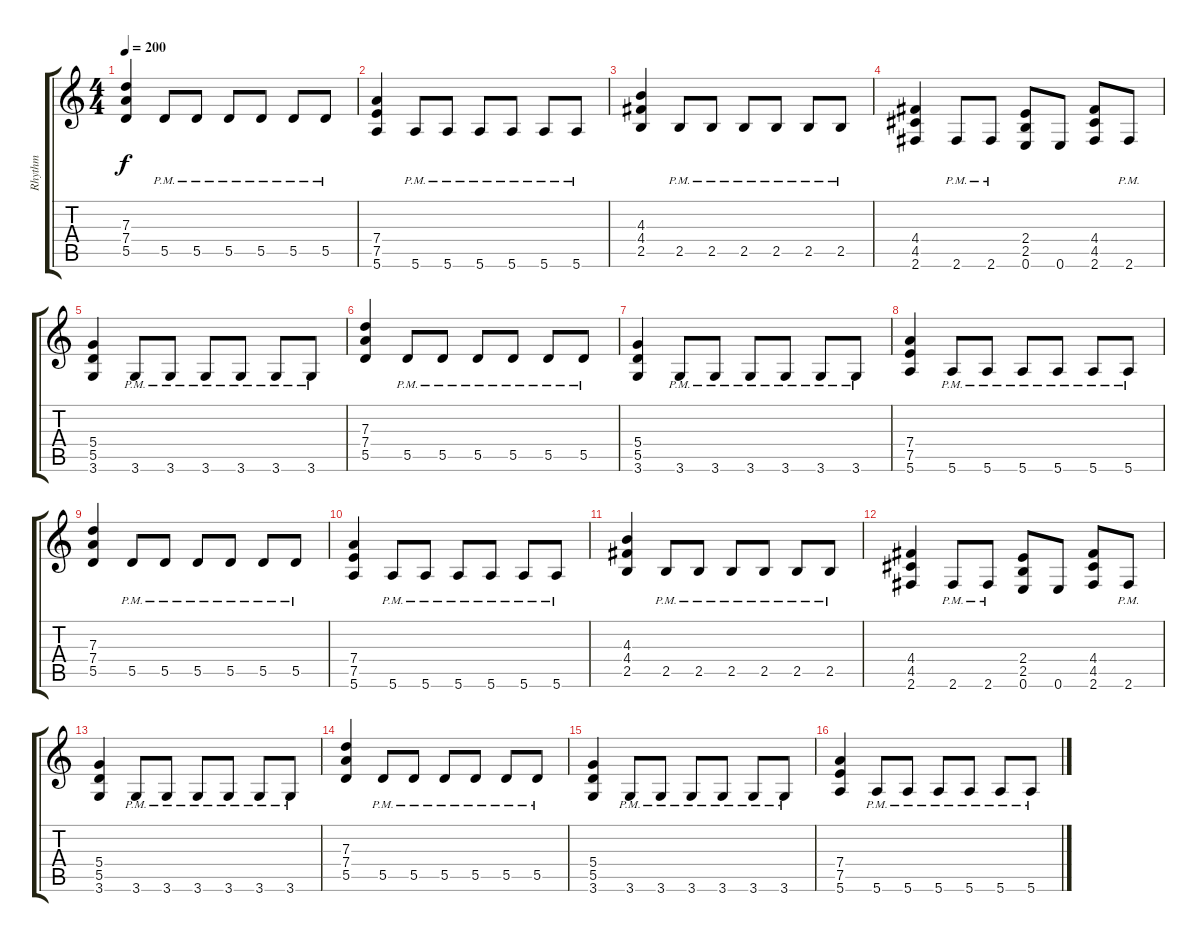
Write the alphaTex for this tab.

\track ("Rhythm" "Rhythm") {instrument distortionguitar}
\staff {score tabs}
\tuning (E4 B3 G3 D3 A2 E2) {hide}
\ts (4 4)
\tempo 200
\clef g2
\ks c
(7.3 7.4 5.5).4{dy f} 5.5{pm}.8 5.5{pm}.8 5.5{pm}.8 5.5{pm}.8 5.5{pm}.8 5.5{pm}.8 |
(7.4 7.5 5.6).4 5.6{pm}.8 5.6{pm}.8 5.6{pm}.8 5.6{pm}.8 5.6{pm}.8 5.6{pm}.8 |
(4.3 4.4 2.5).4 2.5{pm}.8 2.5{pm}.8 2.5{pm}.8 2.5{pm}.8 2.5{pm}.8 2.5{pm}.8 |
(4.4 4.5 2.6).4 2.6{pm}.8 2.6{pm}.8 (2.4 2.5 0.6).8 0.6.8 (4.4 4.5 2.6).8 2.6{pm}.8 |
(5.4 5.5 3.6).4 3.6{pm}.8 3.6{pm}.8 3.6{pm}.8 3.6{pm}.8 3.6{pm}.8 3.6{pm}.8 |
(7.3 7.4 5.5).4 5.5{pm}.8 5.5{pm}.8 5.5{pm}.8 5.5{pm}.8 5.5{pm}.8 5.5{pm}.8 |
(5.4 5.5 3.6).4 3.6{pm}.8 3.6{pm}.8 3.6{pm}.8 3.6{pm}.8 3.6{pm}.8 3.6{pm}.8 |
(7.4 7.5 5.6).4 5.6{pm}.8 5.6{pm}.8 5.6{pm}.8 5.6{pm}.8 5.6{pm}.8 5.6{pm}.8 |
(7.3 7.4 5.5).4 5.5{pm}.8 5.5{pm}.8 5.5{pm}.8 5.5{pm}.8 5.5{pm}.8 5.5{pm}.8 |
(7.4 7.5 5.6).4 5.6{pm}.8 5.6{pm}.8 5.6{pm}.8 5.6{pm}.8 5.6{pm}.8 5.6{pm}.8 |
(4.3 4.4 2.5).4 2.5{pm}.8 2.5{pm}.8 2.5{pm}.8 2.5{pm}.8 2.5{pm}.8 2.5{pm}.8 |
(4.4 4.5 2.6).4 2.6{pm}.8 2.6{pm}.8 (2.4 2.5 0.6).8 0.6.8 (4.4 4.5 2.6).8 2.6{pm}.8 |
(5.4 5.5 3.6).4 3.6{pm}.8 3.6{pm}.8 3.6{pm}.8 3.6{pm}.8 3.6{pm}.8 3.6{pm}.8 |
(7.3 7.4 5.5).4 5.5{pm}.8 5.5{pm}.8 5.5{pm}.8 5.5{pm}.8 5.5{pm}.8 5.5{pm}.8 |
(5.4 5.5 3.6).4 3.6{pm}.8 3.6{pm}.8 3.6{pm}.8 3.6{pm}.8 3.6{pm}.8 3.6{pm}.8 |
(7.4 7.5 5.6).4 5.6{pm}.8 5.6{pm}.8 5.6{pm}.8 5.6{pm}.8 5.6{pm}.8 5.6{pm}.8
